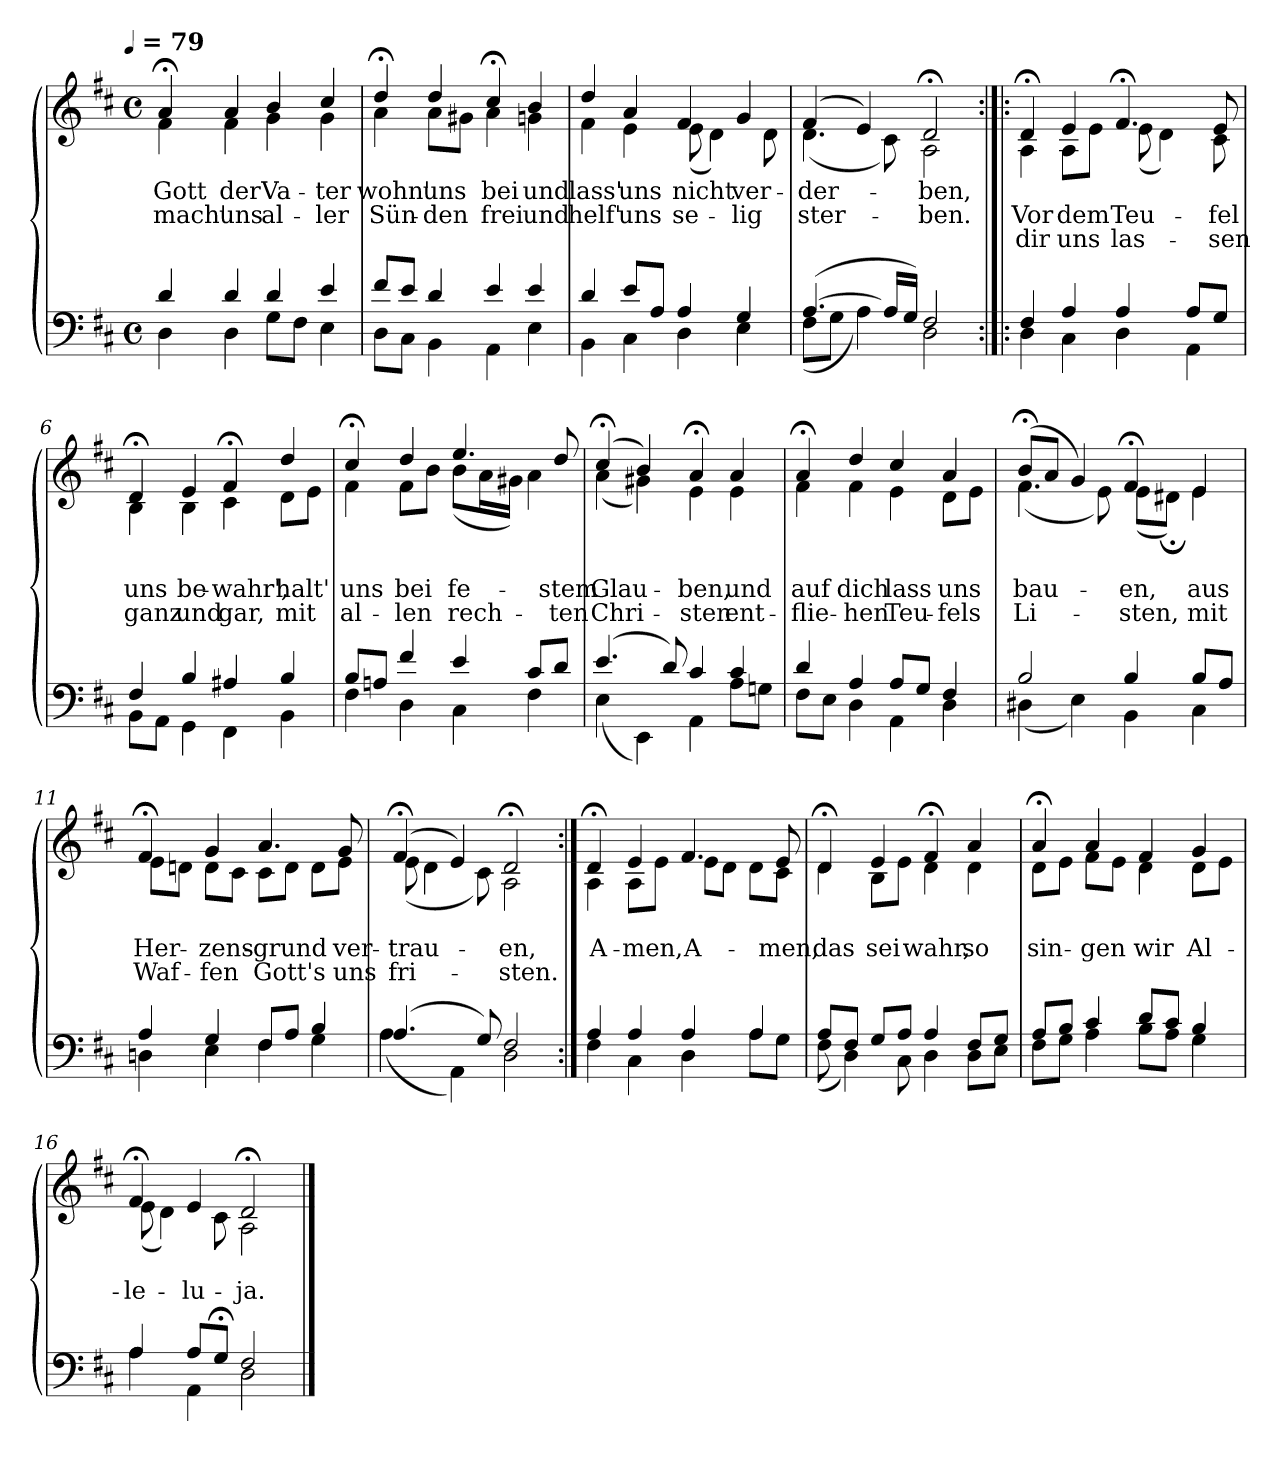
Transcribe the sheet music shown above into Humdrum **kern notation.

**kern	**kern	**text	**text	**text	**dynam
*part1	*part1	*part1	*part1	*part1	*part1
*staff2	*staff1	*staff1	*staff1	*staff1	*staff1/2
*clefF4	*clefG2	*	*	*	*
*k[f#c#]	*k[f#c#]	*	*	*	*
!!LO:TX:omd:t=[quarter] = 79
*M4/4	*M4/4	*	*	*	*
*met(c)	*met(c)	*	*	*	*
*MM79	*MM79	*	*	*	*
=1	=1	=1	=1	=1	=1
*^	*^	*	*	*	*
4d	4D	4a;<	4f#	Gott	mach'	.	.
4d	4D	4a	4f#	der	uns	.	.
4d	8GL	4b	4g	Va-	al-	.	.
.	8F#J	.	.	.	.	.	.
4e	4E	4cc#	4g	-ter	-ler	.	.
=2	=2	=2	=2	=2	=2	=2	=2
8f#L	8DL	4dd;<	4a	wohn'	Sün-	.	.
8eJ	8C#J	.	.	.	.	.	.
4d	4BB	4dd	8aL	uns	-den	.	.
.	.	.	8g#XJ	.	.	.	.
4e	4AA	4cc#;<	4a	bei	frei	.	.
4e	4E	4b	4gn	und	und	.	♩ = 77
=3	=3	=3	=3	=3	=3	=3	=3
4d	4BB	4dd	4f#	lass'	helf'	.	.
8eL	4C#	4a	4e	uns	uns	.	.
8AJ	.	.	.	.	.	.	.
4A	4D	4f#	(8e	nicht	se-	.	.
.	.	.	4d)	.	.	.	.
4G	4E	4g	.	ver-	-lig	.	.
.	.	.	8d	.	.	.	.
=4	=4	=4	=4	=4	=4	=4	=4
*	*	*MM75	*	*	*	*	*
([4.A	(8F#L	(4f#	(4.d	-der-	ster-	.	.
.	8GJ	.	.	.	.	.	.
.	4A)	4e)	.	.	.	.	♩ = 69
16ALL]	.	.	8c#)	.	.	.	.
16GJJ)	.	.	.	.	.	.	.
2F#	2D	2d;<	2A	-ben,	-ben.	.	.
!!LO:LB:g=z	!!
=5:|!|:	=5:|!|:	=5:|!|:	=5:|!|:	=5:|!|:	=5:|!|:	=5:|!|:	=5:|!|:
*	*	*MM78	*	*	*	*	*
4F#	4D	4d;<	4A	.	Vor	dir	.
4A	4C#	4e	8AL	.	dem	uns	♩ = 76
.	.	.	8eJ	.	.	.	.
4A	4D	4.f#;<	(8e	.	Teu-	las-	.
.	.	.	4d)	.	.	.	.
8AL	4AA	.	.	.	.	.	.
8GJ	.	8e	8c#	.	-fel	-sen	.
=6	=6	=6	=6	=6	=6	=6	=6
*	*	*MM76	*	*	*	*	*
4F#	8BBL	4d;<	4B	.	uns	ganz	.
.	8AAJ	.	.	.	.	.	.
4B	4GG	4e	4B	.	be-	und	♩ = 73
4A#X	4FF#	4f#;<	4c#	.	-wahr',	gar,	.
4B	4BB	4dd	8dL	.	halt'	mit	♩ = 76
.	.	.	8eJ	.	.	.	.
=7	=7	=7	=7	=7	=7	=7	=7
*	*	*MM74	*	*	*	*	*
8BL	4F#	4cc#;<	4f#	.	uns	al-	.
8AnJ	.	.	.	.	.	.	.
4f#	4D	4dd	8f#L	.	bei	-len	♩ = 74
.	.	.	8bJ	.	.	.	.
4e	4C#	4.ee	(8bL	.	fe-	rech-	♩ = 73
.	.	.	16aL	.	.	.	.
.	.	.	16g#XJJ)	.	.	.	.
8c#L	4F#	.	4a	.	.	.	.
8dJ	.	8dd	.	.	-stem	-ten	.
=8	=8	=8	=8	=8	=8	=8	=8
(4.e	(4E	(4cc#;<	(4a	.	Glau-	Chri-	.
.	4EE)	4b)	4g#X)	.	.	.	.
8d)	.	.	.	.	.	.	.
4c#	4AA	4a;<	4e	.	-ben,	-sten	.
4c#	8AL	4a	4e	.	und	ent-	♩ = 73.67
.	8GnJ	.	.	.	.	.	.
!!LO:LB:g=z	!!
=9	=9	=9	=9	=9	=9	=9	=9
*	*	*MM76	*	*	*	*	*
4d	8F#L	4a;<	4f#	.	auf	-flie-	.
.	8EJ	.	.	.	.	.	.
4A	4D	4dd	4f#	.	dich	-hen	♩ = 73
8AL	4AA	4cc#	4e	.	lass	Teu-	♩ = 74
8GJ	.	.	.	.	.	.	.
4F#	4D	4a	8dL	.	uns	-fels	.
.	.	.	8eJ	.	.	.	.
=10	=10	=10	=10	=10	=10	=10	=10
2B	(4D#X	(8b;<L	(4.f#	.	bau-	Li-	.
.	.	8aJ	.	.	.	.	.
.	4E)	4g)	.	.	.	.	♩ = 70
.	.	.	8e)	.	.	.	.
4B	4BB	4f#;<	(8eL	.	-en,	-sten,	♩ = 63
.	.	.	8d#X;J)	.	.	.	.
8BL	4C#	4e	4e	.	aus	mit	♩ = 74
8AJ	.	.	.	.	.	.	.
=11	=11	=11	=11	=11	=11	=11	=11
*	*	*MM73	*	*	*	*	*
4A	4Dn	4f#;<	8eL	.	Her-	Waf-	.
.	.	.	8dnJ	.	.	.	.
4G	4E	4g	8dL	.	-zens-	-fen	.
.	.	.	8c#J	.	.	.	.
8F#L	4F#	4.a	8c#L	.	-grund	Gott's	♩ = 72
8AJ	.	.	8dJ	.	.	.	.
4B	4G	.	8dL	.	.	.	.
.	.	8g	8eJ	.	ver-	uns	.
=12	=12	=12	=12	=12	=12	=12	=12
(4.A	(4A	(4f#;<	(8e	.	-trau-	fri-	.
.	.	.	4d	.	.	.	.
.	4AA)	4e)	.	.	.	.	.
8G)	.	.	8c#)	.	.	.	.
2F#	2D	2d;<	2A	.	-en,	-sten.	.
!!LO:LB:g=z	!!
=13:|!	=13:|!	=13:|!	=13:|!	=13:|!	=13:|!	=13:|!	=13:|!
*	*	*MM74	*	*	*	*	*
4A	4F#	4d;<	4A	.	A-	.	.
4A	4C#	4e	8AL	.	-men,	.	.
.	.	.	8eJ	.	.	.	.
4A	4D	4.f#	8eL	.	A-	.	♩ = 74
.	.	.	8dJ	.	.	.	.
4A	8AL	.	8dL	.	.	.	.
.	8GJ	8e	8c#J	.	-men,	.	.
=14	=14	=14	=14	=14	=14	=14	=14
8AL	(8F#	4d;<	4d	.	das	.	.
8F#J	4D)	.	.	.	.	.	.
8GL	.	4e	8BL	.	sei	.	.
8AJ	8C#	.	8eJ	.	.	.	.
4A	4D	4f#;<	4d	.	wahr,	.	.
8F#L	8DL	4a	4d	.	so	.	♩ = 74.7
8GJ	8EJ	.	.	.	.	.	.
=15	=15	=15	=15	=15	=15	=15	=15
8AL	8F#L	4a;<	8dL	.	sin-	.	.
8BJ	8GJ	.	8eJ	.	.	.	.
4c#	4A	4a	8f#L	.	-gen	.	♩ = 73
.	.	.	8eJ	.	.	.	.
8dL	8BL	4f#	4d	.	wir	.	♩ = 70
8c#J	8AJ	.	.	.	.	.	.
4B	4G	4g	8dL	.	Al-	.	♩ = 66
.	.	.	8eJ	.	.	.	.
=16	=16	=16	=16	=16	=16	=16	=16
*	*	*MM60	*	*	*	*	*
4A	4A	4f#;<	(8e	.	-le-	.	.
.	.	.	4d)	.	.	.	.
8AL	4AA	4e	.	.	-lu-	.	♩ = 50
8G;<J	.	.	8c#	.	.	.	.
2F#	2D	2d;<	2A	.	-ja.	.	.
*v	*v	*	*	*	*	*	*
*	*v	*v	*	*	*	*
==	==	==	==	==	==
*-	*-	*-	*-	*-	*-
